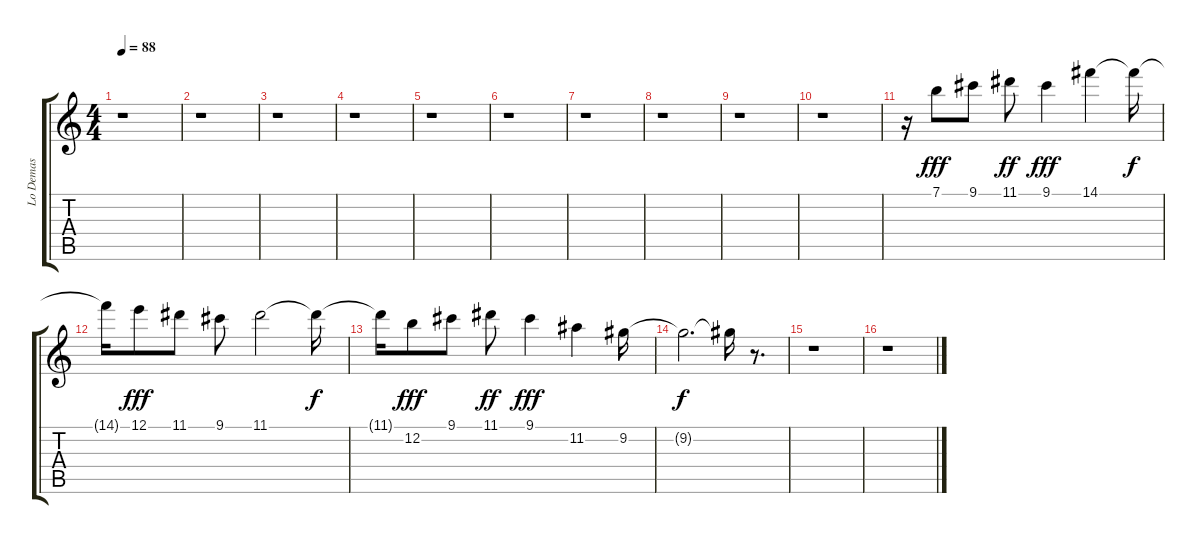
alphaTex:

\track ("Lo Demas" "Lo Demas") {instrument distortionguitar}
\staff {score tabs}
\tuning (E4 B3 G3 D3 A2 E2) {hide}
\ts (4 4)
\tempo 88
\clef g2
\ks c
r.1{dy f} |
r.1 |
r.1 |
r.1 |
r.1 |
r.1 |
r.1 |
r.1 |
r.1 |
r.1 |
r.16 7.1.8{dy fff} 9.1.8 11.1.8{dy ff} 9.1.4{dy fff} 14.1.4 14.1{t}.16{dy f} |
14.1{t}.16 12.1.8{dy fff} 11.1.8 9.1.8 11.1.2 11.1{t}.16{dy f} |
11.1{t}.16 12.2.8{dy fff} 9.1.8 11.1.8{dy ff} 9.1.4{dy fff} 11.2.4 9.2.16 |
9.2{t}.2{d dy f} 9.2{t}.16 r.8{d} |
r.1 |
r.1
